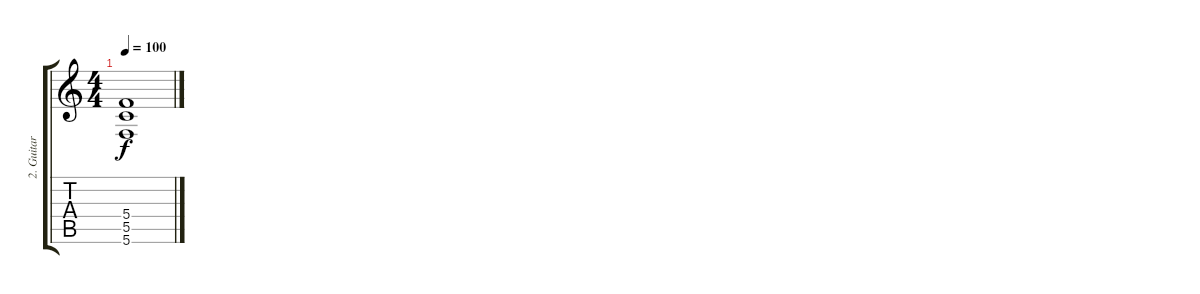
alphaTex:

\track ("2. Guitar" "2. Guitar") {instrument distortionguitar}
\staff {score tabs}
\tuning (E4 C4 G3 C3 G2 C2) {hide}
\ts (4 4)
\tempo 100
\clef g2
\ks c
(5.4{t} 5.5{t} 5.6{t}).1{dy f}
